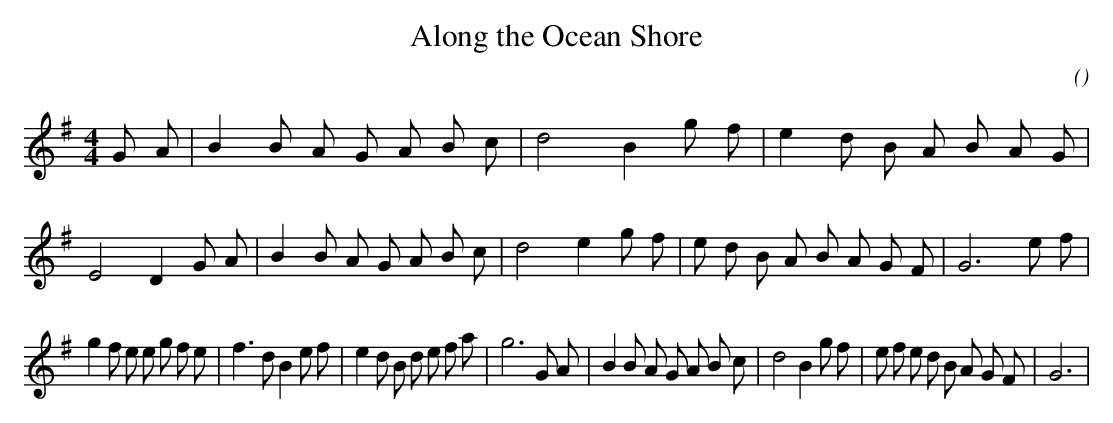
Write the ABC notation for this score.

X:1
T: Along the Ocean Shore
C:
O:
M:4/4
K:G
K:G
M:4/4
L:1/16
G2 A2 |B4 B2 A2 G2 A2 B2 c2 |d8 B4 g2 f2 |e4 d2 B2 A2 B2 A2 G2 |E8 D4 G2 A2 |B4 B2 A2 G2 A2 B2 c2 |d8 e4 g2 f2 |e2 d2 B2 A2 B2 A2 G2 F2 |G12 e2 f2 |
g4 f2 e2 e2 g2 f2 e2 |f6 d2 B4 e2 f2 |e4 d2 B2 d2 e2 f2 a2 |g12 G2 A2 |B4 B2 A2 G2 A2 B2 c2 |d8 B4 g2 f2 |e2 f2 e2 d2 B2 A2 G2 F2 |G12 |
